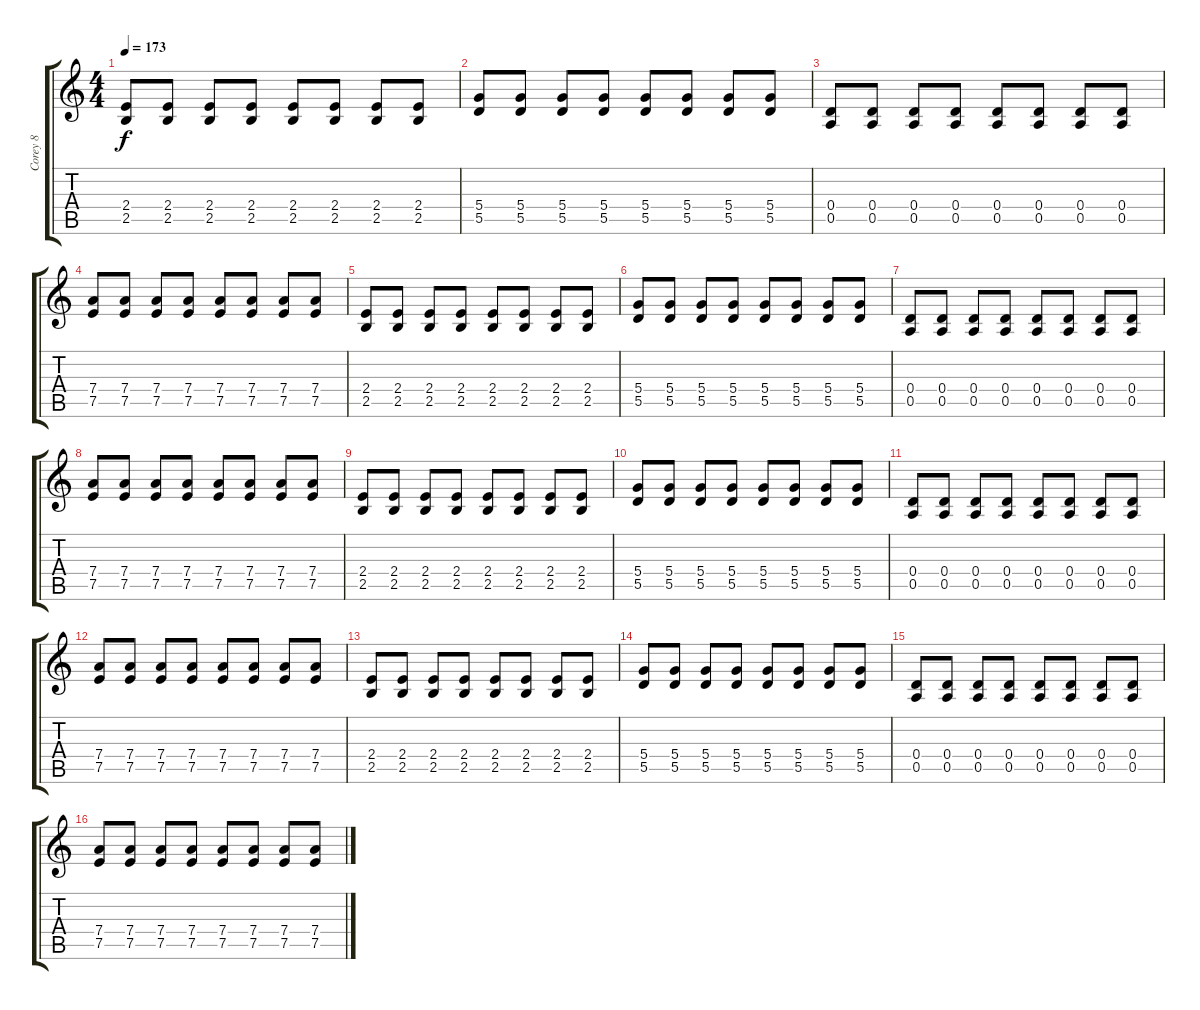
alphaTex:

\track ("Corey 8" "Corey 8") {instrument overdrivenguitar}
\staff {score tabs}
\tuning (E4 B3 G3 D3 A2 E2) {hide}
\ts (4 4)
\tempo 173
\clef g2
\ks c
(2.4 2.5).8{dy f} (2.4 2.5).8 (2.4 2.5).8 (2.4 2.5).8 (2.4 2.5).8 (2.4 2.5).8 (2.4 2.5).8 (2.4 2.5).8 |
(5.4 5.5).8 (5.4 5.5).8 (5.4 5.5).8 (5.4 5.5).8 (5.4 5.5).8 (5.4 5.5).8 (5.4 5.5).8 (5.4 5.5).8 |
(0.4 0.5).8 (0.4 0.5).8 (0.4 0.5).8 (0.4 0.5).8 (0.4 0.5).8 (0.4 0.5).8 (0.4 0.5).8 (0.4 0.5).8 |
(7.4 7.5).8 (7.4 7.5).8 (7.4 7.5).8 (7.4 7.5).8 (7.4 7.5).8 (7.4 7.5).8 (7.4 7.5).8 (7.4 7.5).8 |
(2.4 2.5).8 (2.4 2.5).8 (2.4 2.5).8 (2.4 2.5).8 (2.4 2.5).8 (2.4 2.5).8 (2.4 2.5).8 (2.4 2.5).8 |
(5.4 5.5).8 (5.4 5.5).8 (5.4 5.5).8 (5.4 5.5).8 (5.4 5.5).8 (5.4 5.5).8 (5.4 5.5).8 (5.4 5.5).8 |
(0.4 0.5).8 (0.4 0.5).8 (0.4 0.5).8 (0.4 0.5).8 (0.4 0.5).8 (0.4 0.5).8 (0.4 0.5).8 (0.4 0.5).8 |
(7.4 7.5).8 (7.4 7.5).8 (7.4 7.5).8 (7.4 7.5).8 (7.4 7.5).8 (7.4 7.5).8 (7.4 7.5).8 (7.4 7.5).8 |
(2.4 2.5).8 (2.4 2.5).8 (2.4 2.5).8 (2.4 2.5).8 (2.4 2.5).8 (2.4 2.5).8 (2.4 2.5).8 (2.4 2.5).8 |
(5.4 5.5).8 (5.4 5.5).8 (5.4 5.5).8 (5.4 5.5).8 (5.4 5.5).8 (5.4 5.5).8 (5.4 5.5).8 (5.4 5.5).8 |
(0.4 0.5).8 (0.4 0.5).8 (0.4 0.5).8 (0.4 0.5).8 (0.4 0.5).8 (0.4 0.5).8 (0.4 0.5).8 (0.4 0.5).8 |
(7.4 7.5).8 (7.4 7.5).8 (7.4 7.5).8 (7.4 7.5).8 (7.4 7.5).8 (7.4 7.5).8 (7.4 7.5).8 (7.4 7.5).8 |
(2.4 2.5).8 (2.4 2.5).8 (2.4 2.5).8 (2.4 2.5).8 (2.4 2.5).8 (2.4 2.5).8 (2.4 2.5).8 (2.4 2.5).8 |
(5.4 5.5).8 (5.4 5.5).8 (5.4 5.5).8 (5.4 5.5).8 (5.4 5.5).8 (5.4 5.5).8 (5.4 5.5).8 (5.4 5.5).8 |
(0.4 0.5).8 (0.4 0.5).8 (0.4 0.5).8 (0.4 0.5).8 (0.4 0.5).8 (0.4 0.5).8 (0.4 0.5).8 (0.4 0.5).8 |
(7.4 7.5).8 (7.4 7.5).8 (7.4 7.5).8 (7.4 7.5).8 (7.4 7.5).8 (7.4 7.5).8 (7.4 7.5).8 (7.4 7.5).8
